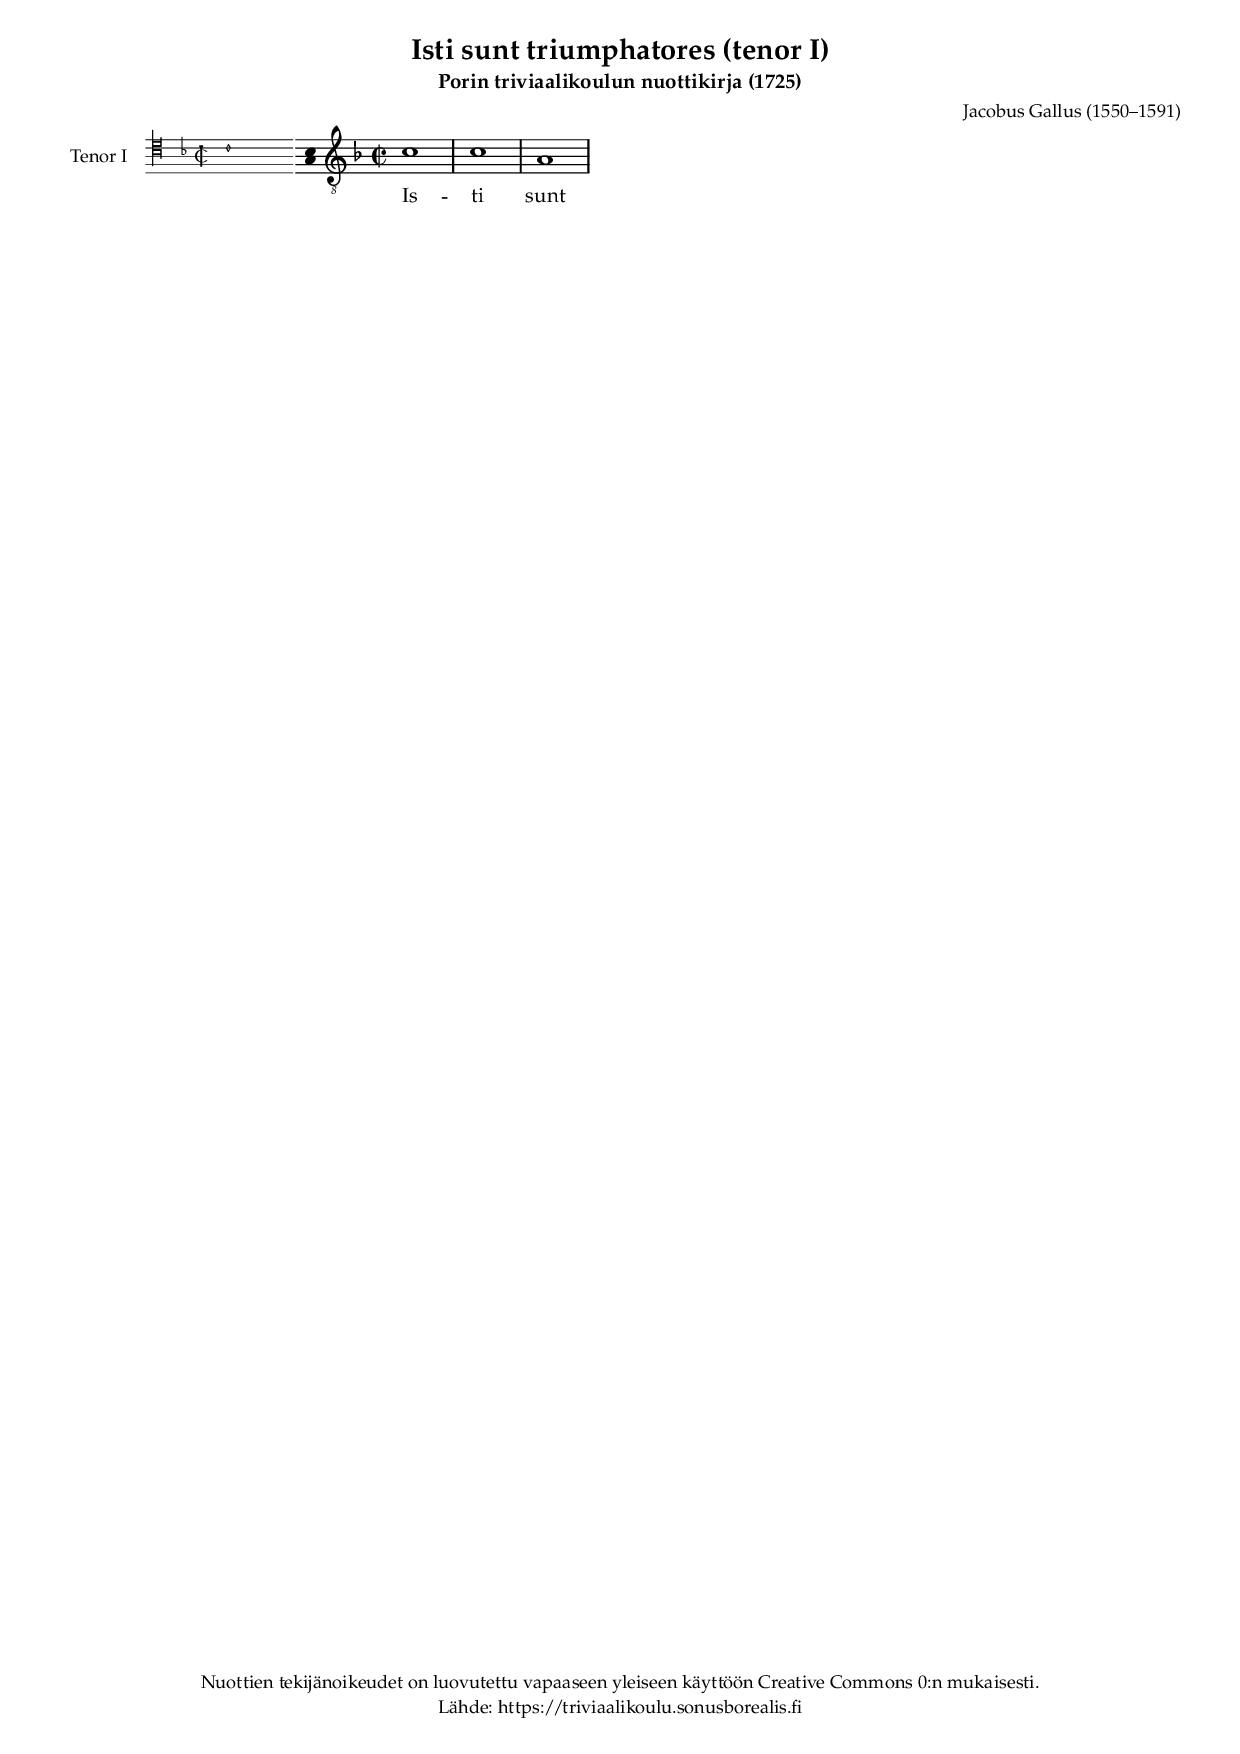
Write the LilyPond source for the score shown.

\version "2.19.49"
\include "suomi.ly"


stanzaOneLyricsChoirOne = \lyricmode {
    Is -- ti  sunt
    tri -- um -- pha -- to -- res,
    tri -- um -- pha -- to -- res,
    tri -- um -- pha -- to -- res
    et a -- mi -- ci De -- i,
    et a -- mi -- ci De -- i,

    qui con -- tem -- nen -- tes ius -- sa
    prin -- ci -- pum me -- ru -- e -- runt
    prae -- mi -- a ae -- ter -- na.

    Mo -- do co -- ro -- nan -- tur,
    mo -- do co -- ro -- nan -- tur
    et ac -- ci -- pi -- unt pal -- mam.

    Is -- ti  sunt,
    qui ve -- ne -- runt,
    qui ve -- ne -- runt,
    ex mag -- na tri -- bu -- ti -- o -- ne
    et la -- ve -- runt sto -- las su -- as
    in san -- gui -- ne ag -- ni

    Mo -- do co -- ro -- nan -- tur,
    mo -- do co -- ro -- nan -- tur
    et ac -- ci -- pi -- unt pal -- mam.
}


% First choir

TenoreOneMusic = \relative c' {
	\set Staff.instrumentName = #"Tenor I"
	\set Staff.shortInstrumentName = "T I"

	\incipit { \clef "mensural-c4" \key f \major \time 2/2 c'1 }

	\clef "treble_8"
	c1 | c | a |
}



\include "isti-sunt-triumphatores.header.ily"

\header {
  title = "Isti sunt triumphatores (tenor I)"
}


\score {
  \new StaffGroup = choirOneStaff <<
    \new Staff <<
      \new Voice = "Tenore" {
        \global
        \TenoreOneMusic
      }
      \new Lyrics \lyricsto "Tenore" {
       \stanzaOneLyricsChoirOne
      }
    >>
  >>

  \midi {
    \tempo 4 = 160
  }
  \layout {
    \context {
      \Staff
      \consists "Ambitus_engraver"

    }
    indent = 4\cm
    incipit-width = 2.5\cm
    \context {
     \Score
     \override VerticalAxisGroup.remove-first = ##t
    }
  }
}
